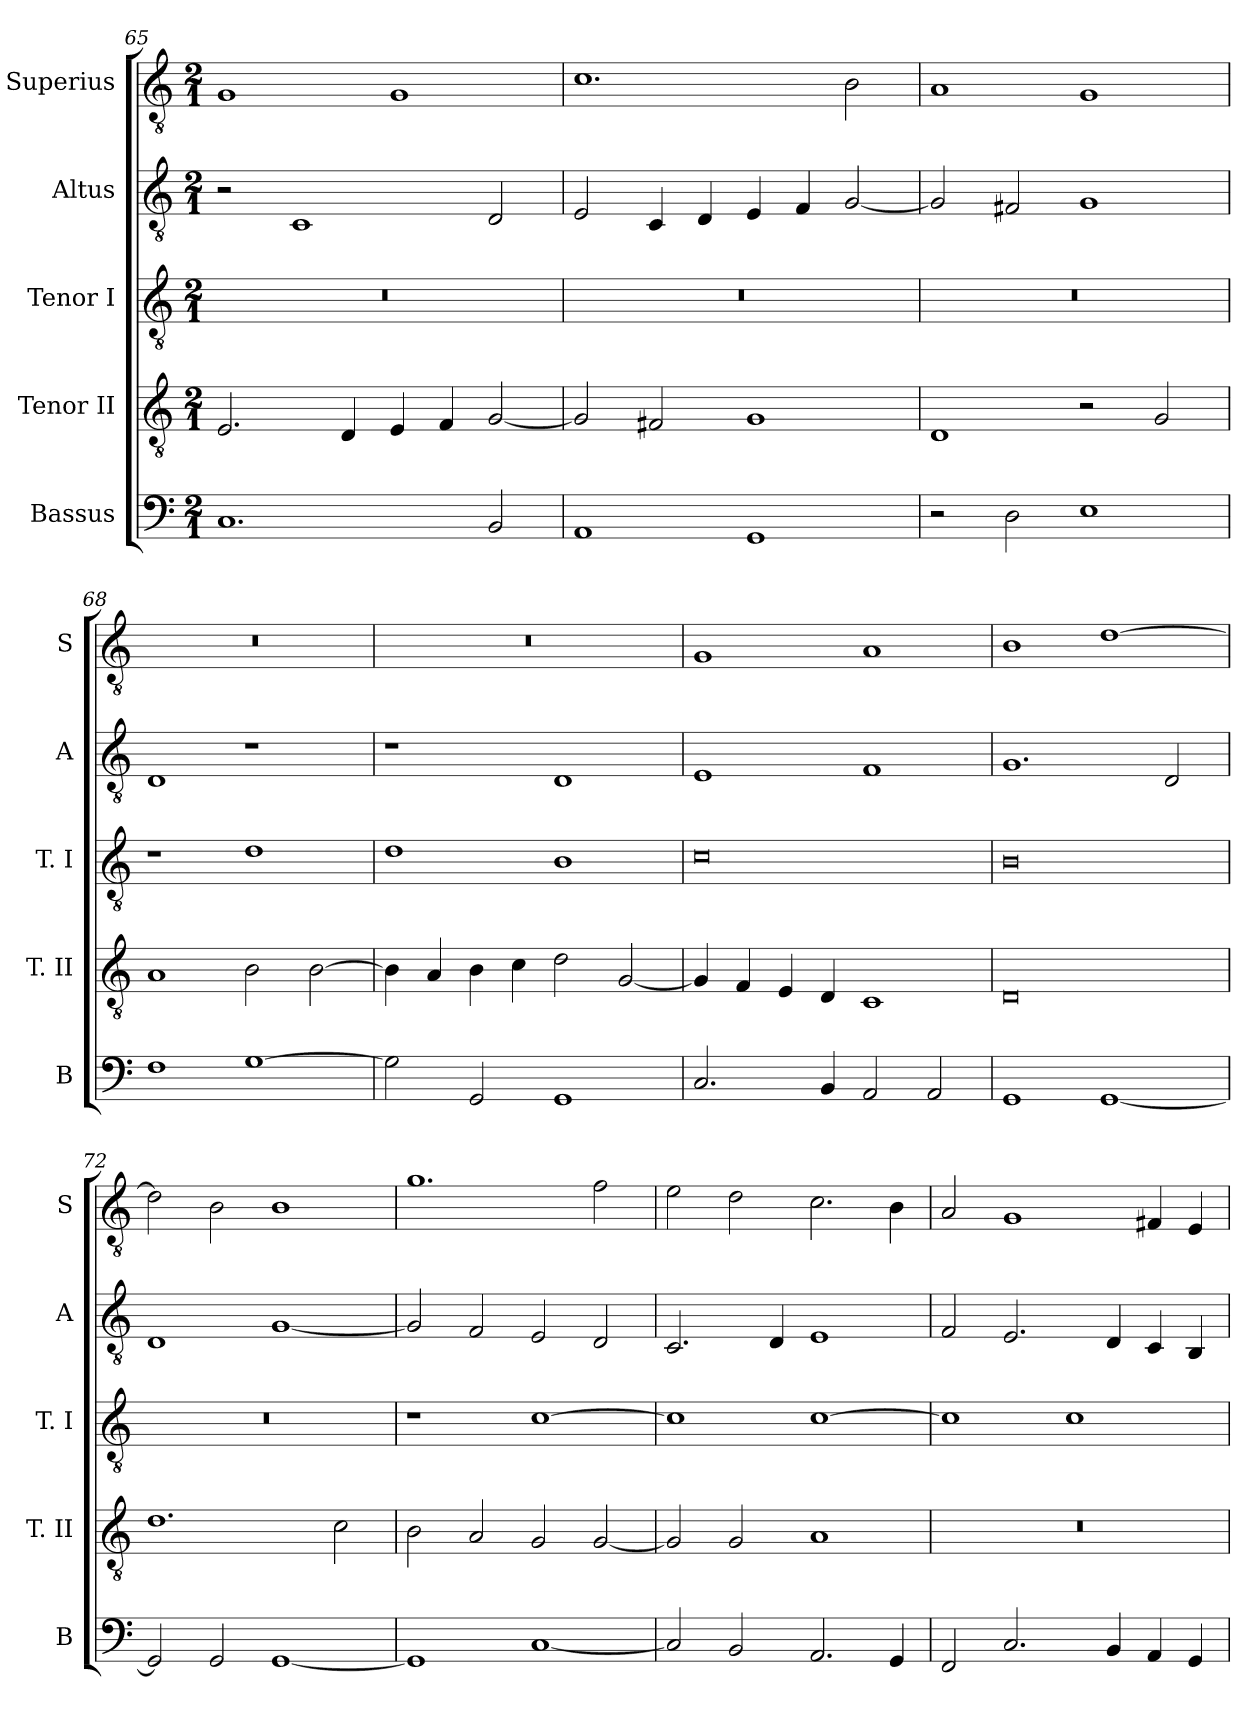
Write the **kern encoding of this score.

**kern	**kern	**kern	**kern	**kern
*part5	*part4	*part3	*part2	*part1
*staff5	*staff4	*staff3	*staff2	*staff1
*I"Bassus	*I"Tenor II	*I"Tenor I	*I"Altus	*I"Superius
*I'B	*I'T. II	*I'T. I	*I'A	*I'S
*clefF4	*clefGv2	*clefGv2	*clefGv2	*clefGv2
*k[]	*k[]	*k[]	*k[]	*k[]
*C:	*C:	*C:	*C:	*C:
*M2/1	*M2/1	*M2/1	*M2/1	*M2/1
=65	=65	=65	=65	=65
1.C	2.E	0r	2r	1G
.	.	.	1C	.
.	4D	.	.	.
.	4E	.	.	1G
.	4F	.	.	.
2BB	[2G	.	2D	.
=66	=66	=66	=66	=66
1AA	2G]	0r	2E	1.c
.	2F#X	.	4C	.
.	.	.	4D	.
1GG	1G	.	4E	.
.	.	.	4F	.
.	.	.	[2G	2B
=67	=67	=67	=67	=67
2r	1D	0r	2G]	1A
2D	.	.	2F#X	.
1E	2r	.	1G	1G
.	2G	.	.	.
=68	=68	=68	=68	=68
1F	1A	1r	1D	0r
[1G	2B	1d	1r	.
.	[2B	.	.	.
=69	=69	=69	=69	=69
2G]	4B]	1d	1r	0r
.	4A	.	.	.
2GG	4B	.	.	.
.	4c	.	.	.
1GG	2d	1B	1D	.
.	[2G	.	.	.
=70	=70	=70	=70	=70
2.C	4G]	0c	1E	1G
.	4F	.	.	.
.	4E	.	.	.
4BB	4D	.	.	.
2AA	1C	.	1F	1A
2AA	.	.	.	.
=71	=71	=71	=71	=71
1GG	0D	0B	1.G	1B
[1GG	.	.	.	[1d
.	.	.	2D	.
=72	=72	=72	=72	=72
2GG]	1.d	0r	1D	2d]
2GG	.	.	.	2B
[1GG	.	.	[1G	1B
.	2c	.	.	.
=73	=73	=73	=73	=73
1GG]	2B	1r	2G]	1.g
.	2A	.	2F	.
[1C	2G	[1c	2E	.
.	[2G	.	2D	2f
=74	=74	=74	=74	=74
2C]	2G]	1c]	2.C	2e
2BB	2G	.	.	2d
.	.	.	4D	.
2.AA	1A	[1c	1E	2.c
4GG	.	.	.	4B
=75	=75	=75	=75	=75
2FF	0r	1c]	2F	2A
2.C	.	.	2.E	1G
.	.	1c	.	.
4BB	.	.	4D	.
4AA	.	.	4C	4F#X
4GG	.	.	4BB	4E
=	=	=	=	=
*-	*-	*-	*-	*-
